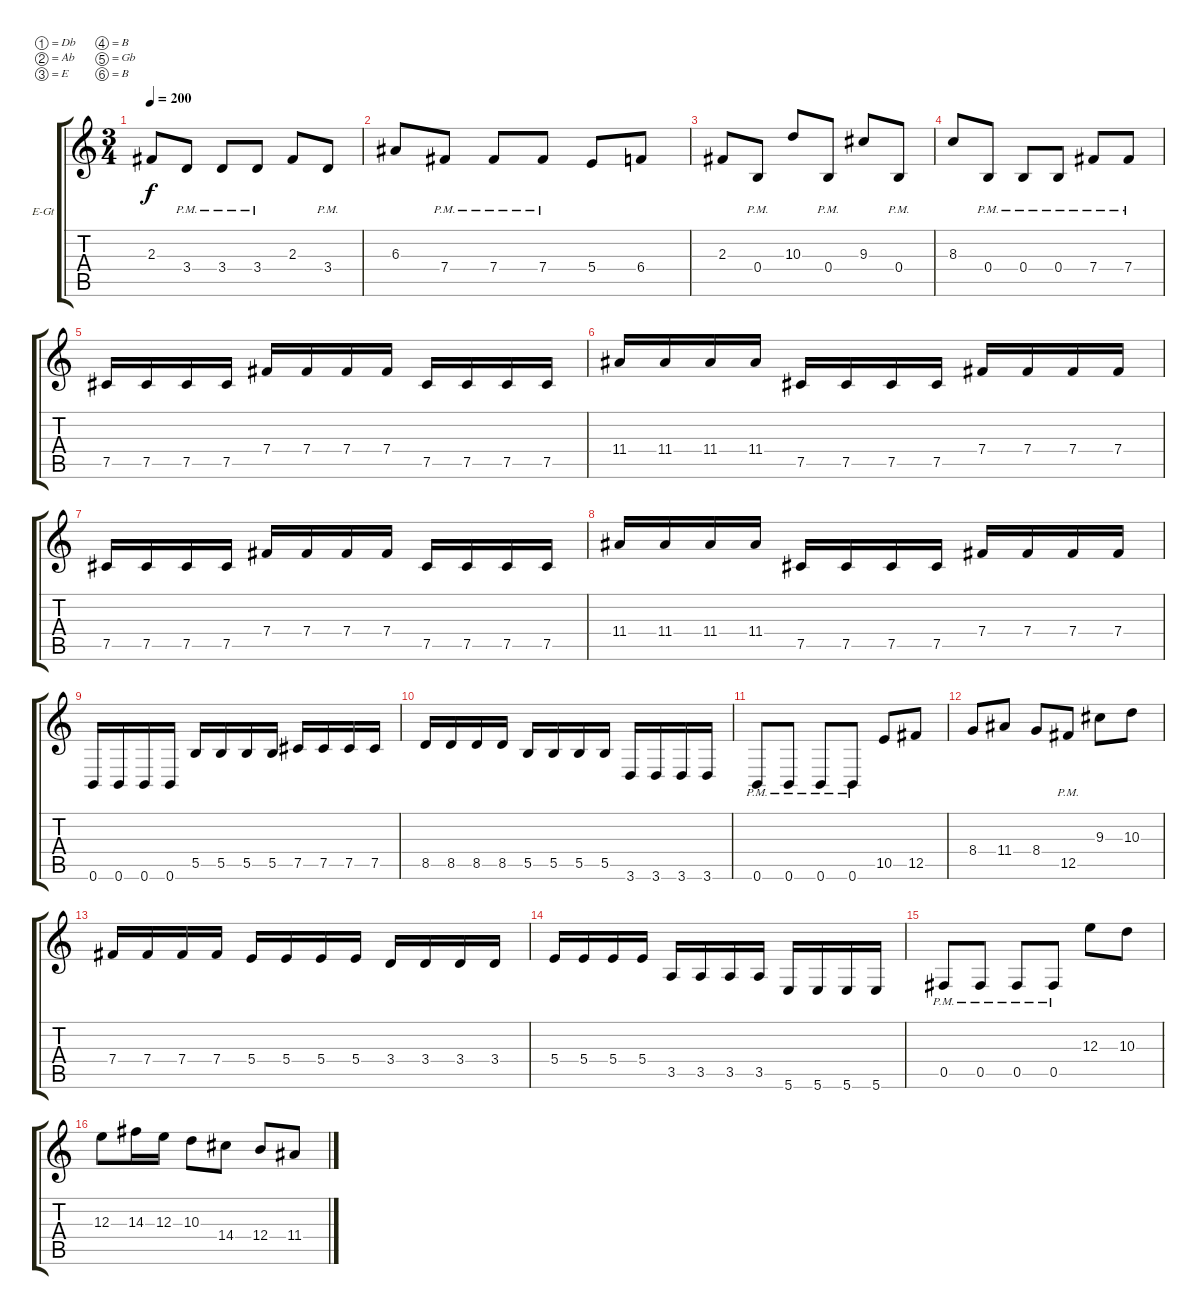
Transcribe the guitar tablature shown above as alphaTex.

\bracketExtendMode groupsimilarinstruments
\firstSystemTrackNameOrientation horizontal
\otherSystemsTrackNameOrientation horizontal
\track ("Track 2" "E-Gt") {multiBarRest instrument overdrivenguitar}
\staff {score tabs}
\tuning (Db4 Ab3 E3 B2 Gb2 B1)
\ts (3 4)
\tempo 200
\clef g2
\ks c
2.3.8{dy f} 3.4{pm}.8 3.4{pm}.8 3.4{pm}.8 2.3.8 3.4{pm}.8 |
6.3.8 7.4{pm}.8 7.4{pm}.8 7.4{pm}.8 5.4.8 6.4.8 |
2.3.8 0.4{pm}.8 10.3.8 0.4{pm}.8 9.3.8 0.4{pm}.8 |
8.3.8 0.4{pm}.8 0.4{pm}.8 0.4{pm}.8 7.4{pm}.8 7.4{pm}.8 |
7.5.16 7.5.16 7.5.16 7.5.16 7.4.16 7.4.16 7.4.16 7.4.16 7.5.16 7.5.16 7.5.16 7.5.16 |
11.4.16 11.4.16 11.4.16 11.4.16 7.5.16 7.5.16 7.5.16 7.5.16 7.4.16 7.4.16 7.4.16 7.4.16 |
7.5.16 7.5.16 7.5.16 7.5.16 7.4.16 7.4.16 7.4.16 7.4.16 7.5.16 7.5.16 7.5.16 7.5.16 |
11.4.16 11.4.16 11.4.16 11.4.16 7.5.16 7.5.16 7.5.16 7.5.16 7.4.16 7.4.16 7.4.16 7.4.16 |
0.6.16 0.6.16 0.6.16 0.6.16 5.5.16 5.5.16 5.5.16 5.5.16 7.5.16 7.5.16 7.5.16 7.5.16 |
8.5.16 8.5.16 8.5.16 8.5.16 5.5.16 5.5.16 5.5.16 5.5.16 3.6.16 3.6.16 3.6.16 3.6.16 |
0.6{pm}.8 0.6{pm}.8 0.6{pm}.8 0.6{pm}.8 10.5.8 12.5.8 |
8.4.8 11.4.8 8.4.8 12.5{pm}.8 9.3.8 10.3.8 |
7.4.16 7.4.16 7.4.16 7.4.16 5.4.16 5.4.16 5.4.16 5.4.16 3.4.16 3.4.16 3.4.16 3.4.16 |
5.4.16 5.4.16 5.4.16 5.4.16 3.5.16 3.5.16 3.5.16 3.5.16 5.6.16 5.6.16 5.6.16 5.6.16 |
0.5{pm}.8 0.5{pm}.8 0.5{pm}.8 0.5{pm}.8 12.3.8 10.3.8 |
12.3.8 14.3.16 12.3.16 10.3.8 14.4.8 12.4.8 11.4.8
